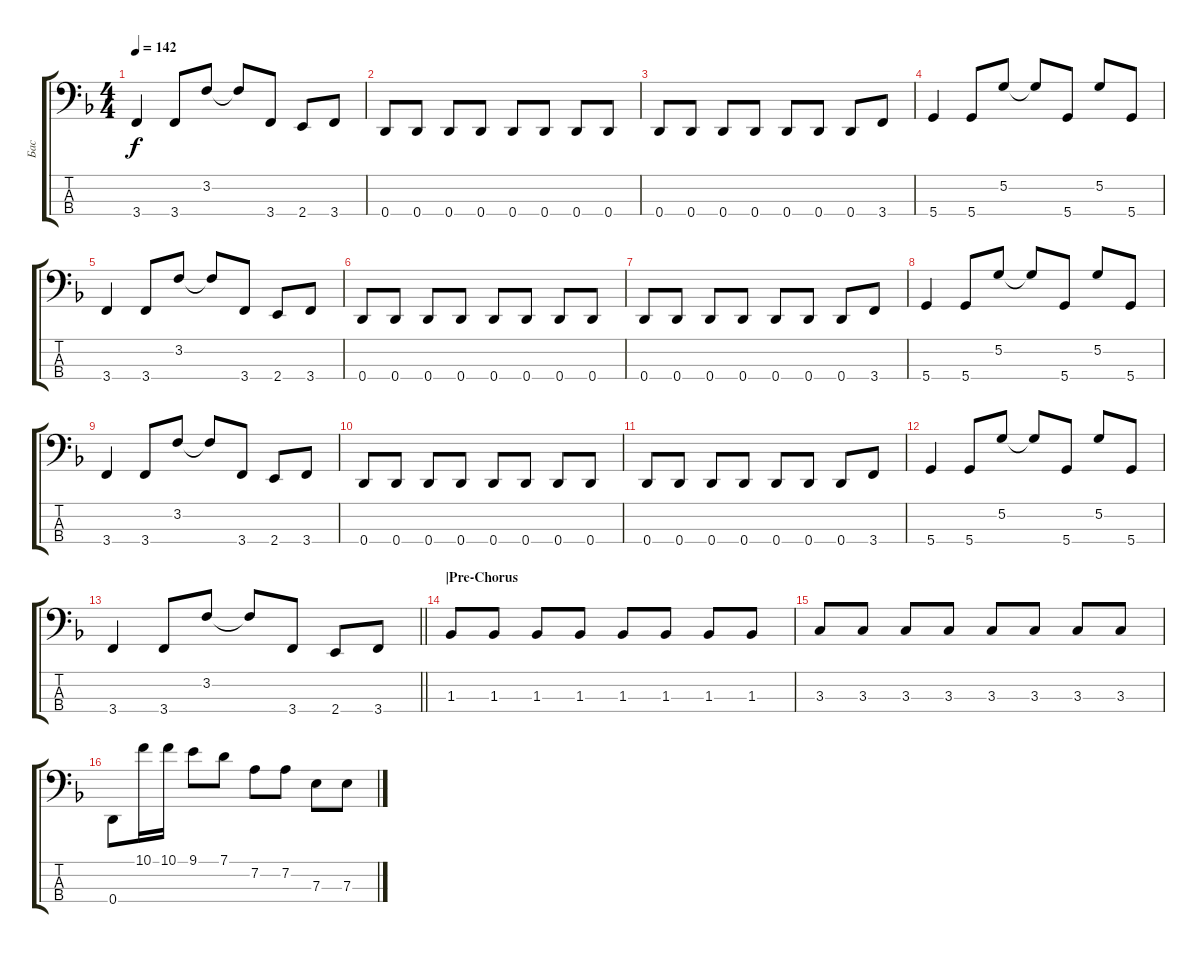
\track ("Бас" "Бас") {instrument electricbassfinger}
\staff {score tabs}
\tuning (G2 D2 A1 D1) {hide}
\ts (4 4)
\tempo 142
\clef f4
\ks dminor
3.4.4{dy f} 3.4.8 3.2.8 3.2{t}.8 3.4.8 2.4.8 3.4.8 |
0.4.8 0.4.8 0.4.8 0.4.8 0.4.8 0.4.8 0.4.8 0.4.8 |
0.4.8 0.4.8 0.4.8 0.4.8 0.4.8 0.4.8 0.4.8 3.4.8 |
5.4.4 5.4.8 5.2.8 5.2{t}.8 5.4.8 5.2.8 5.4.8 |
3.4.4 3.4.8 3.2.8 3.2{t}.8 3.4.8 2.4.8 3.4.8 |
0.4.8 0.4.8 0.4.8 0.4.8 0.4.8 0.4.8 0.4.8 0.4.8 |
0.4.8 0.4.8 0.4.8 0.4.8 0.4.8 0.4.8 0.4.8 3.4.8 |
5.4.4 5.4.8 5.2.8 5.2{t}.8 5.4.8 5.2.8 5.4.8 |
3.4.4 3.4.8 3.2.8 3.2{t}.8 3.4.8 2.4.8 3.4.8 |
0.4.8 0.4.8 0.4.8 0.4.8 0.4.8 0.4.8 0.4.8 0.4.8 |
0.4.8 0.4.8 0.4.8 0.4.8 0.4.8 0.4.8 0.4.8 3.4.8 |
5.4.4 5.4.8 5.2.8 5.2{t}.8 5.4.8 5.2.8 5.4.8 |
\barLineRight lightlight
3.4.4 3.4.8 3.2.8 3.2{t}.8 3.4.8 2.4.8 3.4.8 |
\section ("" "|Pre-Chorus")
1.3.8 1.3.8 1.3.8 1.3.8 1.3.8 1.3.8 1.3.8 1.3.8 |
3.3.8 3.3.8 3.3.8 3.3.8 3.3.8 3.3.8 3.3.8 3.3.8 |
0.4.8 10.1.16 10.1.16 9.1.8 7.1.8 7.2.8 7.2.8 7.3.8 7.3.8
